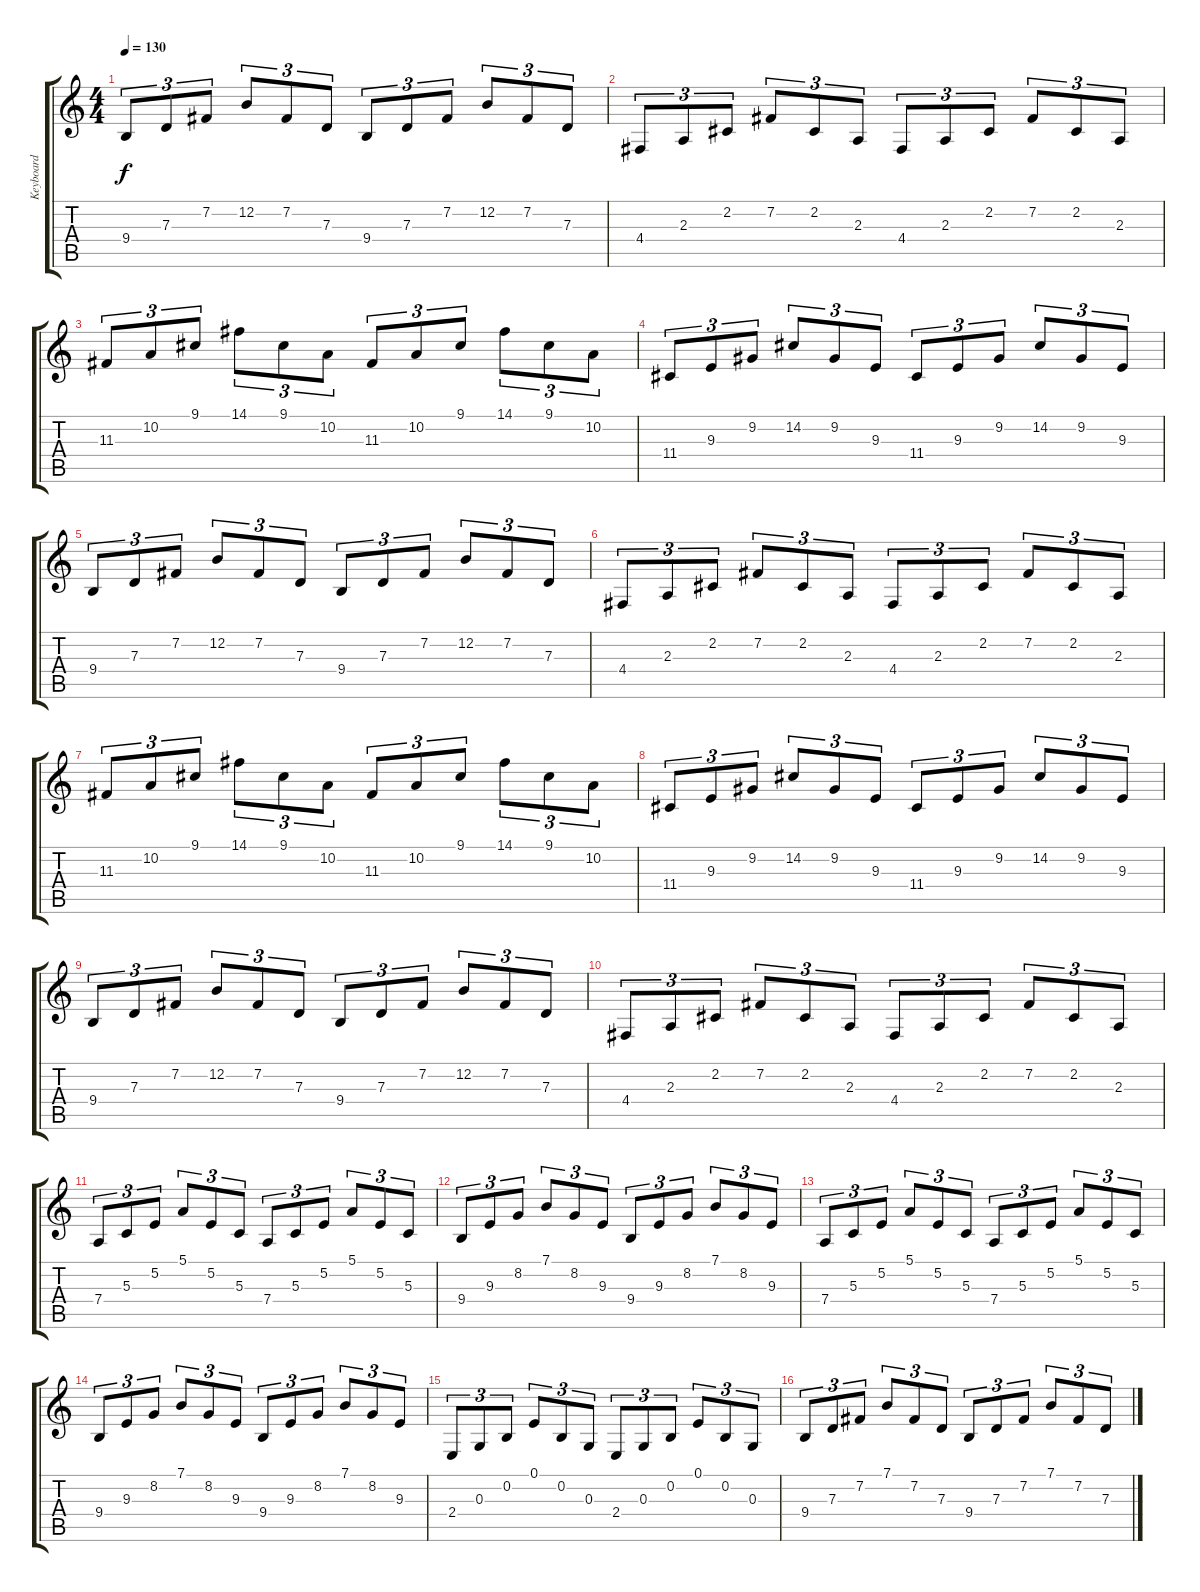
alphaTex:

\track ("Keyboard" "Keyboard") {instrument stringensemble1}
\staff {score tabs}
\tuning (E4 B3 G3 D3 A2 E2) {hide}
\ts (4 4)
\tempo 130
\clef g2
\ks c
9.4.8{tu (3 2) dy f} 7.3.8{tu (3 2)} 7.2.8{tu (3 2)} 12.2.8{tu (3 2)} 7.2.8{tu (3 2)} 7.3.8{tu (3 2)} 9.4.8{tu (3 2)} 7.3.8{tu (3 2)} 7.2.8{tu (3 2)} 12.2.8{tu (3 2)} 7.2.8{tu (3 2)} 7.3.8{tu (3 2)} |
4.4.8{tu (3 2)} 2.3.8{tu (3 2)} 2.2.8{tu (3 2)} 7.2.8{tu (3 2)} 2.2.8{tu (3 2)} 2.3.8{tu (3 2)} 4.4.8{tu (3 2)} 2.3.8{tu (3 2)} 2.2.8{tu (3 2)} 7.2.8{tu (3 2)} 2.2.8{tu (3 2)} 2.3.8{tu (3 2)} |
11.3.8{tu (3 2)} 10.2.8{tu (3 2)} 9.1.8{tu (3 2)} 14.1.8{tu (3 2)} 9.1.8{tu (3 2)} 10.2.8{tu (3 2)} 11.3.8{tu (3 2)} 10.2.8{tu (3 2)} 9.1.8{tu (3 2)} 14.1.8{tu (3 2)} 9.1.8{tu (3 2)} 10.2.8{tu (3 2)} |
11.4.8{tu (3 2)} 9.3.8{tu (3 2)} 9.2.8{tu (3 2)} 14.2.8{tu (3 2)} 9.2.8{tu (3 2)} 9.3.8{tu (3 2)} 11.4.8{tu (3 2)} 9.3.8{tu (3 2)} 9.2.8{tu (3 2)} 14.2.8{tu (3 2)} 9.2.8{tu (3 2)} 9.3.8{tu (3 2)} |
9.4.8{tu (3 2)} 7.3.8{tu (3 2)} 7.2.8{tu (3 2)} 12.2.8{tu (3 2)} 7.2.8{tu (3 2)} 7.3.8{tu (3 2)} 9.4.8{tu (3 2)} 7.3.8{tu (3 2)} 7.2.8{tu (3 2)} 12.2.8{tu (3 2)} 7.2.8{tu (3 2)} 7.3.8{tu (3 2)} |
4.4.8{tu (3 2)} 2.3.8{tu (3 2)} 2.2.8{tu (3 2)} 7.2.8{tu (3 2)} 2.2.8{tu (3 2)} 2.3.8{tu (3 2)} 4.4.8{tu (3 2)} 2.3.8{tu (3 2)} 2.2.8{tu (3 2)} 7.2.8{tu (3 2)} 2.2.8{tu (3 2)} 2.3.8{tu (3 2)} |
11.3.8{tu (3 2)} 10.2.8{tu (3 2)} 9.1.8{tu (3 2)} 14.1.8{tu (3 2)} 9.1.8{tu (3 2)} 10.2.8{tu (3 2)} 11.3.8{tu (3 2)} 10.2.8{tu (3 2)} 9.1.8{tu (3 2)} 14.1.8{tu (3 2)} 9.1.8{tu (3 2)} 10.2.8{tu (3 2)} |
11.4.8{tu (3 2)} 9.3.8{tu (3 2)} 9.2.8{tu (3 2)} 14.2.8{tu (3 2)} 9.2.8{tu (3 2)} 9.3.8{tu (3 2)} 11.4.8{tu (3 2)} 9.3.8{tu (3 2)} 9.2.8{tu (3 2)} 14.2.8{tu (3 2)} 9.2.8{tu (3 2)} 9.3.8{tu (3 2)} |
9.4.8{tu (3 2)} 7.3.8{tu (3 2)} 7.2.8{tu (3 2)} 12.2.8{tu (3 2)} 7.2.8{tu (3 2)} 7.3.8{tu (3 2)} 9.4.8{tu (3 2)} 7.3.8{tu (3 2)} 7.2.8{tu (3 2)} 12.2.8{tu (3 2)} 7.2.8{tu (3 2)} 7.3.8{tu (3 2)} |
4.4.8{tu (3 2)} 2.3.8{tu (3 2)} 2.2.8{tu (3 2)} 7.2.8{tu (3 2)} 2.2.8{tu (3 2)} 2.3.8{tu (3 2)} 4.4.8{tu (3 2)} 2.3.8{tu (3 2)} 2.2.8{tu (3 2)} 7.2.8{tu (3 2)} 2.2.8{tu (3 2)} 2.3.8{tu (3 2)} |
7.4.8{tu (3 2)} 5.3.8{tu (3 2)} 5.2.8{tu (3 2)} 5.1.8{tu (3 2)} 5.2.8{tu (3 2)} 5.3.8{tu (3 2)} 7.4.8{tu (3 2)} 5.3.8{tu (3 2)} 5.2.8{tu (3 2)} 5.1.8{tu (3 2)} 5.2.8{tu (3 2)} 5.3.8{tu (3 2)} |
9.4.8{tu (3 2)} 9.3.8{tu (3 2)} 8.2.8{tu (3 2)} 7.1.8{tu (3 2)} 8.2.8{tu (3 2)} 9.3.8{tu (3 2)} 9.4.8{tu (3 2)} 9.3.8{tu (3 2)} 8.2.8{tu (3 2)} 7.1.8{tu (3 2)} 8.2.8{tu (3 2)} 9.3.8{tu (3 2)} |
7.4.8{tu (3 2)} 5.3.8{tu (3 2)} 5.2.8{tu (3 2)} 5.1.8{tu (3 2)} 5.2.8{tu (3 2)} 5.3.8{tu (3 2)} 7.4.8{tu (3 2)} 5.3.8{tu (3 2)} 5.2.8{tu (3 2)} 5.1.8{tu (3 2)} 5.2.8{tu (3 2)} 5.3.8{tu (3 2)} |
9.4.8{tu (3 2)} 9.3.8{tu (3 2)} 8.2.8{tu (3 2)} 7.1.8{tu (3 2)} 8.2.8{tu (3 2)} 9.3.8{tu (3 2)} 9.4.8{tu (3 2)} 9.3.8{tu (3 2)} 8.2.8{tu (3 2)} 7.1.8{tu (3 2)} 8.2.8{tu (3 2)} 9.3.8{tu (3 2)} |
2.4.8{tu (3 2)} 0.3.8{tu (3 2)} 0.2.8{tu (3 2)} 0.1.8{tu (3 2)} 0.2.8{tu (3 2)} 0.3.8{tu (3 2)} 2.4.8{tu (3 2)} 0.3.8{tu (3 2)} 0.2.8{tu (3 2)} 0.1.8{tu (3 2)} 0.2.8{tu (3 2)} 0.3.8{tu (3 2)} |
9.4.8{tu (3 2)} 7.3.8{tu (3 2)} 7.2.8{tu (3 2)} 7.1.8{tu (3 2)} 7.2.8{tu (3 2)} 7.3.8{tu (3 2)} 9.4.8{tu (3 2)} 7.3.8{tu (3 2)} 7.2.8{tu (3 2)} 7.1.8{tu (3 2)} 7.2.8{tu (3 2)} 7.3.8{tu (3 2)}
